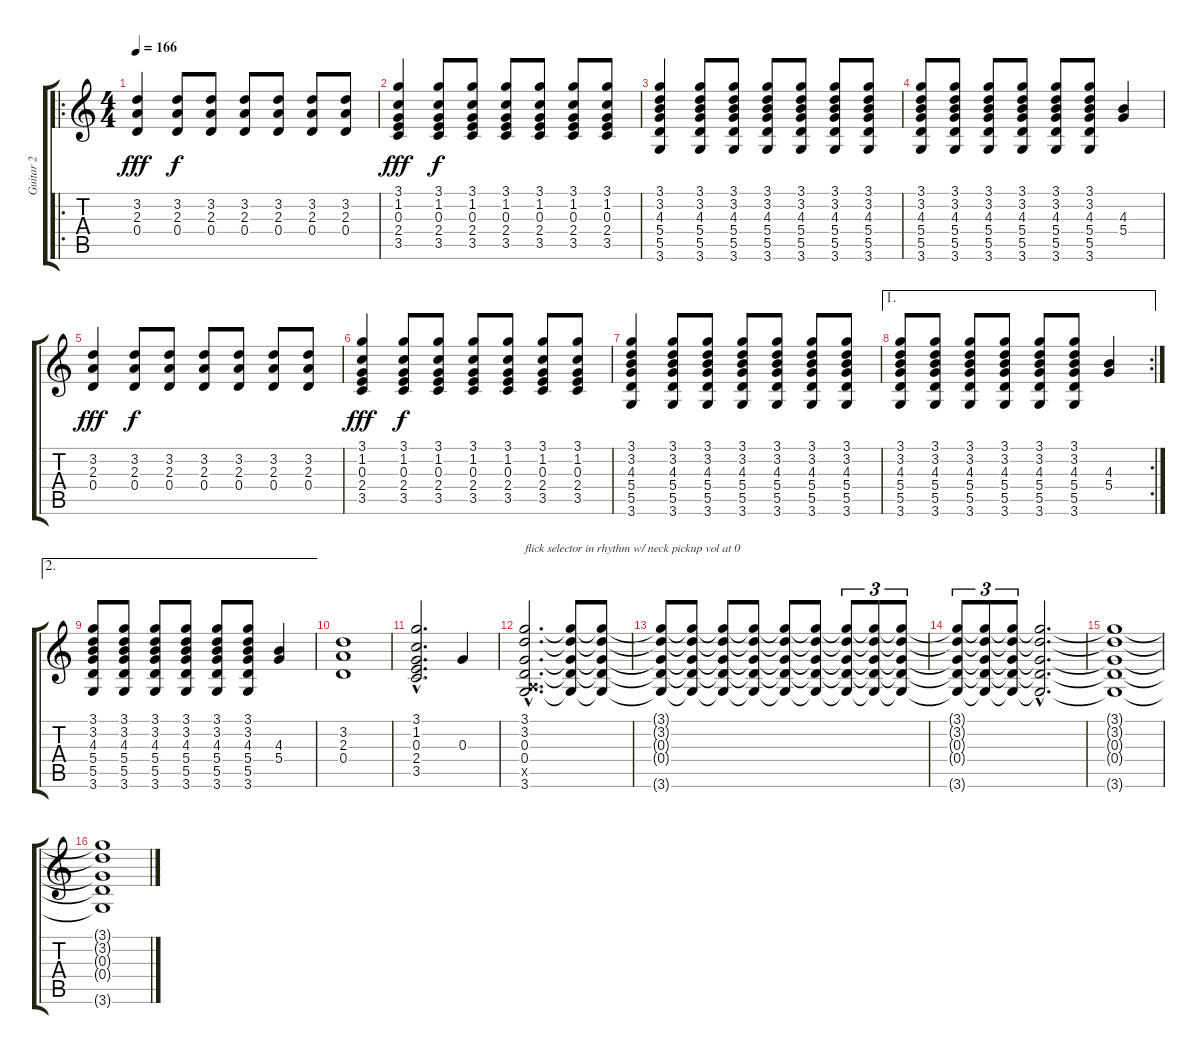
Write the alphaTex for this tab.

\track ("Guitar 2" "Guitar 2") {instrument overdrivenguitar}
\staff {score tabs}
\tuning (E4 B3 G3 D3 A2 E2) {hide}
\ro
\ts (4 4)
\tempo 166
\clef g2
\ks c
(3.2 2.3 0.4).4{dy fff} (3.2 2.3 0.4).8{dy f} (3.2 2.3 0.4).8 (3.2 2.3 0.4).8 (3.2 2.3 0.4).8 (3.2 2.3 0.4).8 (3.2 2.3 0.4).8 |
(3.1 1.2 0.3 2.4 3.5).4{dy fff} (3.1 1.2 0.3 2.4 3.5).8{dy f} (3.1 1.2 0.3 2.4 3.5).8 (3.1 1.2 0.3 2.4 3.5).8 (3.1 1.2 0.3 2.4 3.5).8 (3.1 1.2 0.3 2.4 3.5).8 (3.1 1.2 0.3 2.4 3.5).8 |
(3.1 3.2 4.3 5.4 5.5 3.6).4 (3.1 3.2 4.3 5.4 5.5 3.6).8 (3.1 3.2 4.3 5.4 5.5 3.6).8 (3.1 3.2 4.3 5.4 5.5 3.6).8 (3.1 3.2 4.3 5.4 5.5 3.6).8 (3.1 3.2 4.3 5.4 5.5 3.6).8 (3.1 3.2 4.3 5.4 5.5 3.6).8 |
(3.1 3.2 4.3 5.4 5.5 3.6).8 (3.1 3.2 4.3 5.4 5.5 3.6).8 (3.1 3.2 4.3 5.4 5.5 3.6).8 (3.1 3.2 4.3 5.4 5.5 3.6).8 (3.1 3.2 4.3 5.4 5.5 3.6).8 (3.1 3.2 4.3 5.4 5.5 3.6).8 (4.3 5.4).4 |
(3.2 2.3 0.4).4{dy fff} (3.2 2.3 0.4).8{dy f} (3.2 2.3 0.4).8 (3.2 2.3 0.4).8 (3.2 2.3 0.4).8 (3.2 2.3 0.4).8 (3.2 2.3 0.4).8 |
(3.1 1.2 0.3 2.4 3.5).4{dy fff} (3.1 1.2 0.3 2.4 3.5).8{dy f} (3.1 1.2 0.3 2.4 3.5).8 (3.1 1.2 0.3 2.4 3.5).8 (3.1 1.2 0.3 2.4 3.5).8 (3.1 1.2 0.3 2.4 3.5).8 (3.1 1.2 0.3 2.4 3.5).8 |
(3.1 3.2 4.3 5.4 5.5 3.6).4 (3.1 3.2 4.3 5.4 5.5 3.6).8 (3.1 3.2 4.3 5.4 5.5 3.6).8 (3.1 3.2 4.3 5.4 5.5 3.6).8 (3.1 3.2 4.3 5.4 5.5 3.6).8 (3.1 3.2 4.3 5.4 5.5 3.6).8 (3.1 3.2 4.3 5.4 5.5 3.6).8 |
\ae 1
\rc 2
(3.1 3.2 4.3 5.4 5.5 3.6).8 (3.1 3.2 4.3 5.4 5.5 3.6).8 (3.1 3.2 4.3 5.4 5.5 3.6).8 (3.1 3.2 4.3 5.4 5.5 3.6).8 (3.1 3.2 4.3 5.4 5.5 3.6).8 (3.1 3.2 4.3 5.4 5.5 3.6).8 (4.3 5.4).4 |
\ae 2
(3.1 3.2 4.3 5.4 5.5 3.6).8 (3.1 3.2 4.3 5.4 5.5 3.6).8 (3.1 3.2 4.3 5.4 5.5 3.6).8 (3.1 3.2 4.3 5.4 5.5 3.6).8 (3.1 3.2 4.3 5.4 5.5 3.6).8 (3.1 3.2 4.3 5.4 5.5 3.6).8 (4.3 5.4).4 |
(3.2 2.3 0.4).1 |
(3.1{hac} 1.2{hac} 0.3{hac} 2.4{hac} 3.5{hac}).2{d} 0.3.4 |
(3.1{hac} 3.2{hac} 0.3{hac} 0.4{hac} 0.5{hac x} 3.6{hac}).2{d txt "flick selector in rhythm w/ neck pickup vol at 0"} (3.1{t} 3.2{t} 0.3{t} 0.4{t} 3.6{t}).8{volume 6} (3.1{t} 3.2{t} 0.3{t} 0.4{t} 3.6{t}).8{volume 15} |
(3.1{t} 3.2{t} 0.3{t} 0.4{t} 3.6{t}).8{volume 6} (3.1{t} 3.2{t} 0.3{t} 0.4{t} 3.6{t}).8{volume 15} (3.1{t} 3.2{t} 0.3{t} 0.4{t} 3.6{t}).8{volume 6} (3.1{t} 3.2{t} 0.3{t} 0.4{t} 3.6{t}).8{volume 15} (3.1{t} 3.2{t} 0.3{t} 0.4{t} 3.6{t}).8{volume 6} (3.1{t} 3.2{t} 0.3{t} 0.4{t} 3.6{t}).8{volume 15} (3.1{t} 3.2{t} 0.3{t} 0.4{t} 3.6{t}).8{tu (3 2) volume 6} (3.1{t} 3.2{t} 0.3{t} 0.4{t} 3.6{t}).8{tu (3 2) volume 15} (3.1{t} 3.2{t} 0.3{t} 0.4{t} 3.6{t}).8{tu (3 2) volume 6} |
(3.1{t} 3.2{t} 0.3{t} 0.4{t} 3.6{t}).8{tu (3 2) volume 15} (3.1{t} 3.2{t} 0.3{t} 0.4{t} 3.6{t}).8{tu (3 2) volume 6} (3.1{t} 3.2{t} 0.3{t} 0.4{t} 3.6{t}).8{tu (3 2) volume 15} (3.1{hac t} 3.2{hac t} 0.3{hac t} 0.4{hac t} 3.6{hac t}).2{d} |
(3.1{t} 3.2{t} 0.3{t} 0.4{t} 3.6{t}).1 |
(3.1{t} 3.2{t} 0.3{t} 0.4{t} 3.6{t}).1{volume 0}
